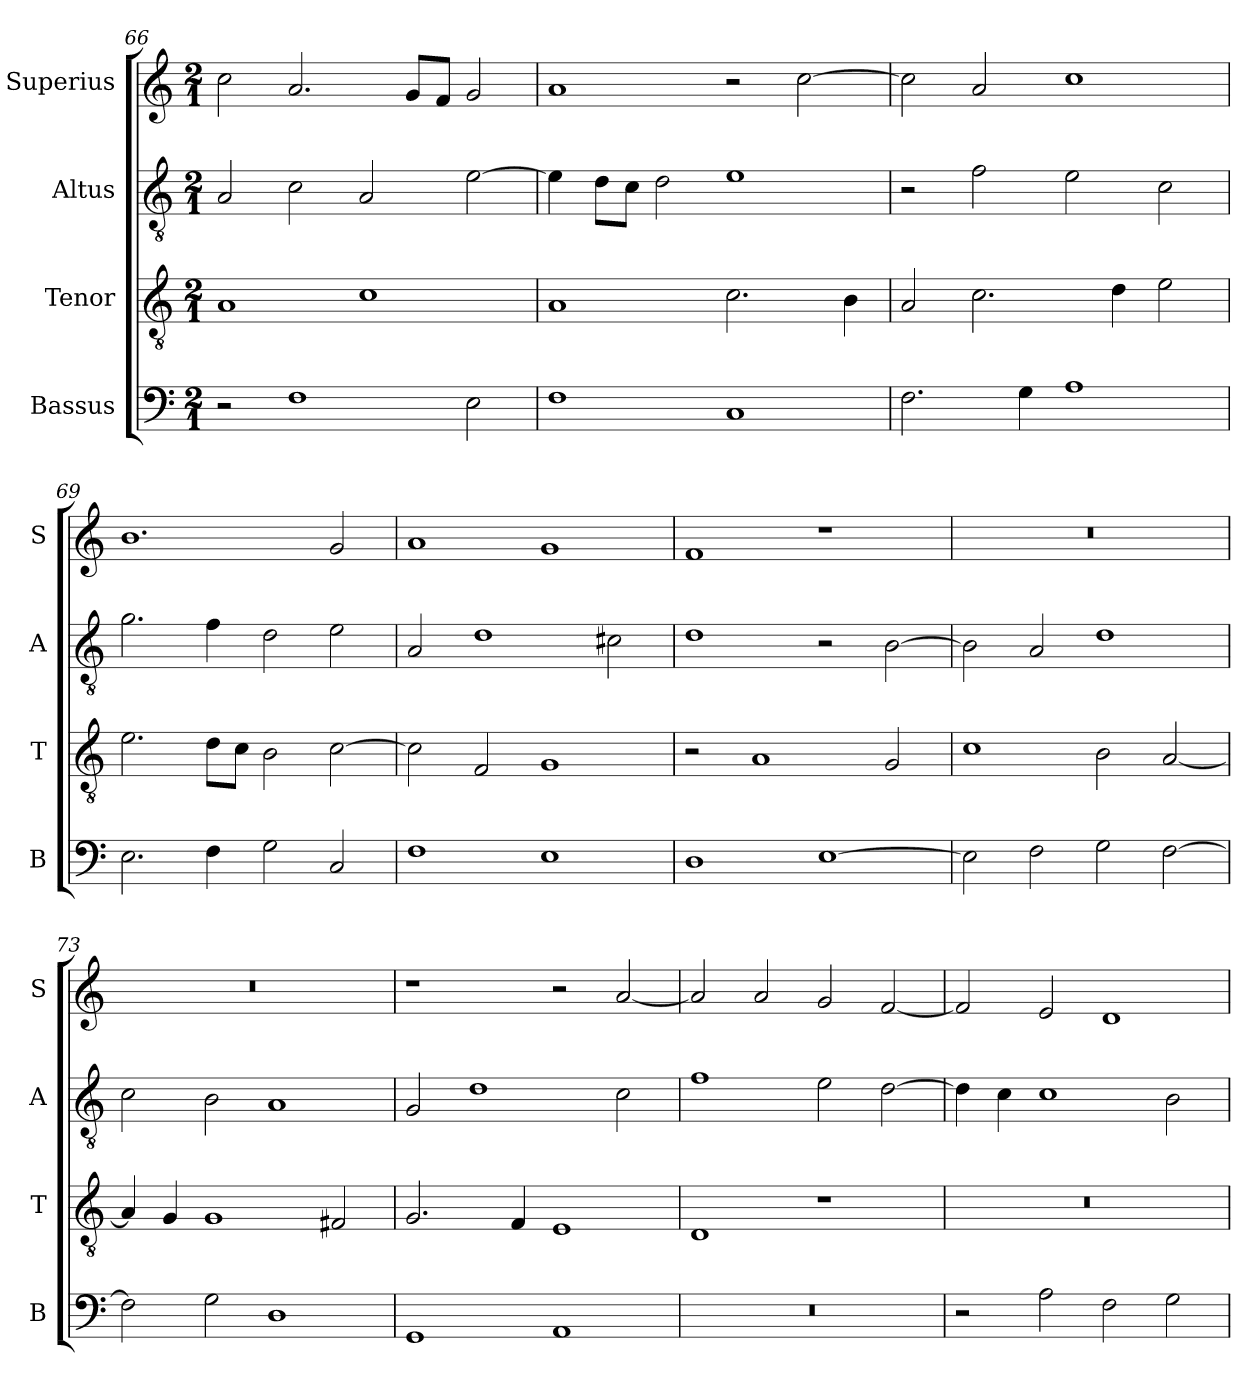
**kern	**kern	**kern	**kern
*part4	*part3	*part2	*part1
*staff4	*staff3	*staff2	*staff1
*I"Bassus	*I"Tenor	*I"Altus	*I"Superius
*I'B	*I'T	*I'A	*I'S
*clefF4	*clefGv2	*clefGv2	*clefG2
*k[]	*k[]	*k[]	*k[]
*C:	*C:	*C:	*C:
*M2/1	*M2/1	*M2/1	*M2/1
=66	=66	=66	=66
2r	1A	2A	2cc
1F	.	2c	2.a
.	1c	2A	.
.	.	.	8gL
.	.	.	8fJ
2E	.	[2e	2g
=67	=67	=67	=67
1F	1A	4e]	1a
.	.	8dL	.
.	.	8cJ	.
.	.	2d	.
1C	2.c	1e	2r
.	.	.	[2cc
.	4B	.	.
=68	=68	=68	=68
2.F	2A	2r	2cc]
.	2.c	2f	2a
4G	.	.	.
1A	.	2e	1cc
.	4d	.	.
.	2e	2c	.
=69	=69	=69	=69
2.E	2.e	2.g	1.b
4F	8dL	4f	.
.	8cJ	.	.
2G	2B	2d	.
2C	[2c	2e	2g
=70	=70	=70	=70
1F	2c]	2A	1a
.	2F	1d	.
1E	1G	.	1g
.	.	2c#X	.
=71	=71	=71	=71
1D	2r	1d	1f
.	1A	.	.
[1E	.	2r	1r
.	2G	[2B	.
=72	=72	=72	=72
2E]	1c	2B]	0r
2F	.	2A	.
2G	2B	1d	.
[2F	[2A	.	.
=73	=73	=73	=73
2F]	4A]	2c	0r
.	4G	.	.
2G	1G	2B	.
1D	.	1A	.
.	2F#X	.	.
=74	=74	=74	=74
1GG	2.G	2G	1r
.	.	1d	.
.	4F	.	.
1AA	1E	.	2r
.	.	2c	[2a
=75	=75	=75	=75
0r	1D	1f	2a]
.	.	.	2a
.	1r	2e	2g
.	.	[2d	[2f
=76	=76	=76	=76
2r	0r	4d]	2f]
.	.	4c	.
2A	.	1c	2e
2F	.	.	1d
2G	.	2B	.
=	=	=	=
*-	*-	*-	*-
